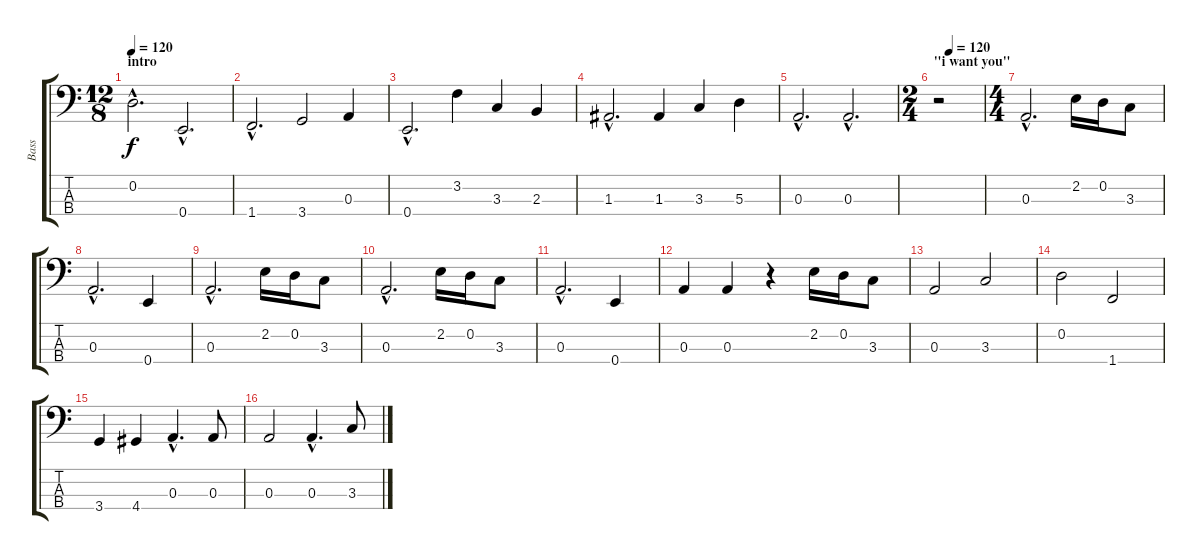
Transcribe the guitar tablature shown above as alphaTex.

\track ("Bass" "Bass") {instrument electricbassfinger}
\staff {score tabs}
\tuning (G2 D2 A1 E1) {hide}
\ts (12 8)
\section ("" "intro")
\tempo 120
\tempo 140
\tempo 120
\clef f4
\ks c
0.2{hac}.2{d dy f instrument electricbassfinger} 0.4{hac}.2{d} |
1.4{hac}.2{d} 3.4.2 0.3.4 |
0.4{hac}.2{d} 3.2.4 3.3.4 2.3.4 |
1.3{hac}.2{d} 1.3.4 3.3.4 5.3.4 |
0.3{hac}.2{d} 0.3{hac}.2{d} |
\ts (2 4)
\section ("" "\"i want you\"")
\tempo (120 0.25)
r.2 |
\ts (4 4)
0.3{hac}.2{d} 2.2.16 0.2.16 3.3.8 |
0.3{hac}.2{d} 0.4.4 |
0.3{hac}.2{d} 2.2.16 0.2.16 3.3.8 |
0.3{hac}.2{d} 2.2.16 0.2.16 3.3.8 |
0.3{hac}.2{d} 0.4.4 |
0.3.4 0.3.4 r.4 2.2.16 0.2.16 3.3.8 |
0.3.2 3.3.2 |
0.2.2 1.4.2 |
3.4.4 4.4.4 0.3{hac}.4{d} 0.3.8 |
0.3.2 0.3{hac}.4{d} 3.3.8
